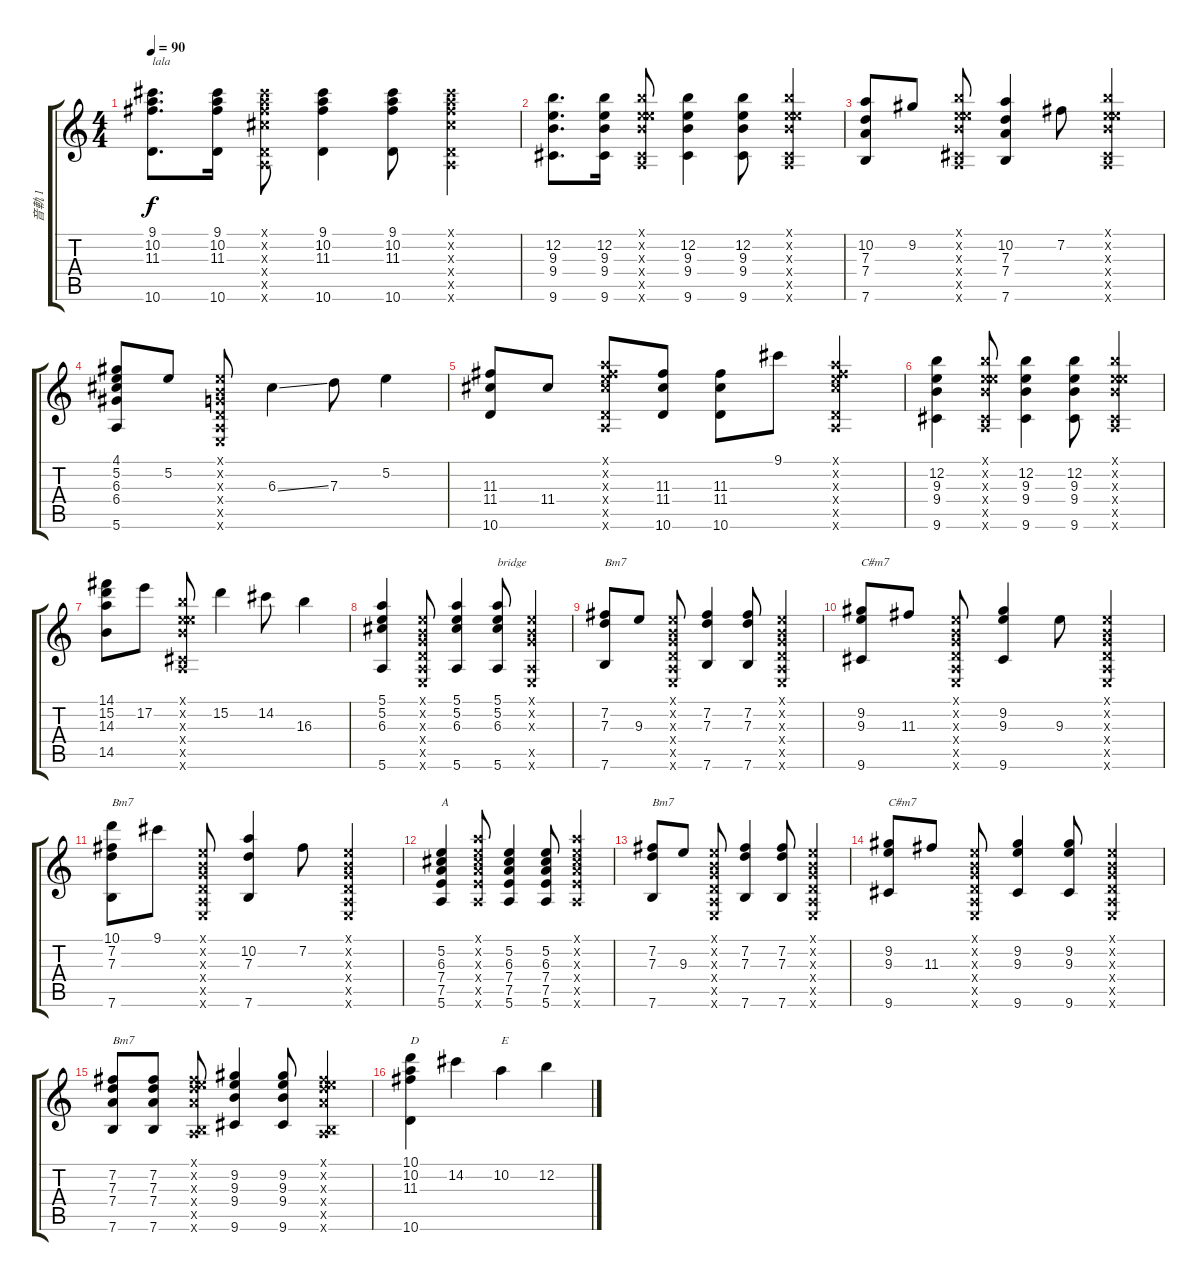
\track ("音軌 1" "音軌 1") {instrument electricguitarjazz}
\staff {score tabs}
\tuning (E4 B3 G3 D3 A2 E2) {hide}
\ts (4 4)
\tempo 90
\clef g2
\ks c
(9.1 10.2 11.3 10.6).8{d txt "lala" dy f} (9.1 10.2 11.3 10.6).16 (9.1{x} 10.2{x} 11.3{x} 11.4{x} 0.5{x} 10.6{x}).8 (9.1 10.2 11.3 10.6).4 (9.1 10.2 11.3 10.6).8 (9.1{x} 10.2{x} 11.3{x} 11.4{x} 0.5{x} 10.6{x}).4 |
(12.2 9.3 9.4 9.6).8{d} (12.2 9.3 9.4 9.6).16 (0.1{x} 12.2{x} 9.3{x} 9.4{x} 0.5{x} 9.6{x}).8 (12.2 9.3 9.4 9.6).4 (12.2 9.3 9.4 9.6).8 (0.1{x} 12.2{x} 9.3{x} 9.4{x} 0.5{x} 9.6{x}).4 |
(10.2 7.3 7.4 7.6).8 9.2.8 (0.1{x} 12.2{x} 9.3{x} 9.4{x} 0.5{x} 9.6{x}).8 (10.2 7.3 7.4 7.6).4 7.2.8 (0.1{x} 12.2{x} 9.3{x} 9.4{x} 0.5{x} 9.6{x}).4 |
(4.1 5.2 6.3 6.4 5.6).8 5.2.8 (0.1{x} 0.2{x} 0.3{x} 0.4{x} 0.5{x} 0.6{x}).8 6.3{ss}.4 7.3.8 5.2.4 |
(11.3 11.4 10.6).8 11.4.8 (0.1{x} 10.2{x} 11.3{x} 11.4{x} 0.5{x} 10.6{x}).8 (11.3 11.4 10.6).8 (11.3 11.4 10.6).8 9.1.8 (0.1{x} 10.2{x} 11.3{x} 11.4{x} 0.5{x} 10.6{x}).4 |
(12.2 9.3 9.4 9.6).4 (0.1{x} 12.2{x} 9.3{x} 9.4{x} 0.5{x} 9.6{x}).8 (12.2 9.3 9.4 9.6).4 (12.2 9.3 9.4 9.6).8 (0.1{x} 12.2{x} 9.3{x} 9.4{x} 0.5{x} 9.6{x}).4 |
(14.1 15.2 14.3 14.5).8 17.2.8 (0.1{x} 12.2{x} 9.3{x} 9.4{x} 0.5{x} 9.6{x}).8 15.2.4 14.2.8 16.3.4 |
(5.1 5.2 6.3 5.6).4 (0.1{x} 0.2{x} 0.3{x} 0.4{x} 0.5{x} 0.6{x}).8 (5.1 5.2 6.3 5.6).4 (5.1 5.2 6.3 5.6).8{txt "bridge"} (0.1{x} 0.2{x} 0.3{x} 0.5{x} 0.6{x}).4 |
(7.2 7.3 7.6).8{txt "Bm7"} 9.3.8 (0.1{x} 0.2{x} 0.3{x} 0.4{x} 0.5{x} 0.6{x}).8 (7.2 7.3 7.6).4 (7.2 7.3 7.6).8 (0.1{x} 0.2{x} 0.3{x} 0.4{x} 0.5{x} 0.6{x}).4 |
(9.2 9.3 9.6).8{txt "C#m7"} 11.3.8 (0.1{x} 0.2{x} 0.3{x} 0.4{x} 0.5{x} 0.6{x}).8 (9.2 9.3 9.6).4 9.3.8 (0.1{x} 0.2{x} 0.3{x} 0.4{x} 0.5{x} 0.6{x}).4 |
(10.1 7.2 7.3 7.6).8{txt "Bm7"} 9.1.8 (0.1{x} 0.2{x} 0.3{x} 0.4{x} 0.5{x} 0.6{x}).8 (10.2 7.3 7.6).4 7.2.8 (0.1{x} 0.2{x} 0.3{x} 0.4{x} 0.5{x} 0.6{x}).4 |
(5.2 6.3 7.4 7.5 5.6).4{txt "A"} (5.1{x} 5.2{x} 6.3{x} 7.4{x} 7.5{x} 5.6{x}).8 (5.2 6.3 7.4 7.5 5.6).4 (5.2 6.3 7.4 7.5 5.6).8 (5.1{x} 5.2{x} 6.3{x} 7.4{x} 7.5{x} 5.6{x}).4 |
(7.2 7.3 7.6).8{txt "Bm7"} 9.3.8 (0.1{x} 0.2{x} 0.3{x} 0.4{x} 0.5{x} 0.6{x}).8 (7.2 7.3 7.6).4 (7.2 7.3 7.6).8 (0.1{x} 0.2{x} 0.3{x} 0.4{x} 0.5{x} 0.6{x}).4 |
(9.2 9.3 9.6).8{txt "C#m7"} 11.3.8 (0.1{x} 0.2{x} 0.3{x} 0.4{x} 0.5{x} 0.6{x}).8 (9.2 9.3 9.6).4 (9.2 9.3 9.6).8 (0.1{x} 0.2{x} 0.3{x} 0.4{x} 0.5{x} 0.6{x}).4 |
(7.2 7.3 7.4 7.6).8{txt "Bm7"} (7.2 7.3 7.4 7.6).8 (0.1{x} 7.2{x} 7.3{x} 7.4{x} 0.5{x} 7.6{x}).8 (9.2 9.3 9.4 9.6).4 (9.2 9.3 9.4 9.6).8 (0.1{x} 7.2{x} 7.3{x} 7.4{x} 0.5{x} 7.6{x}).4 |
(10.1 10.2 11.3 10.6).4{txt "D"} 14.2.4 10.2.4{txt "E"} 12.2.4
